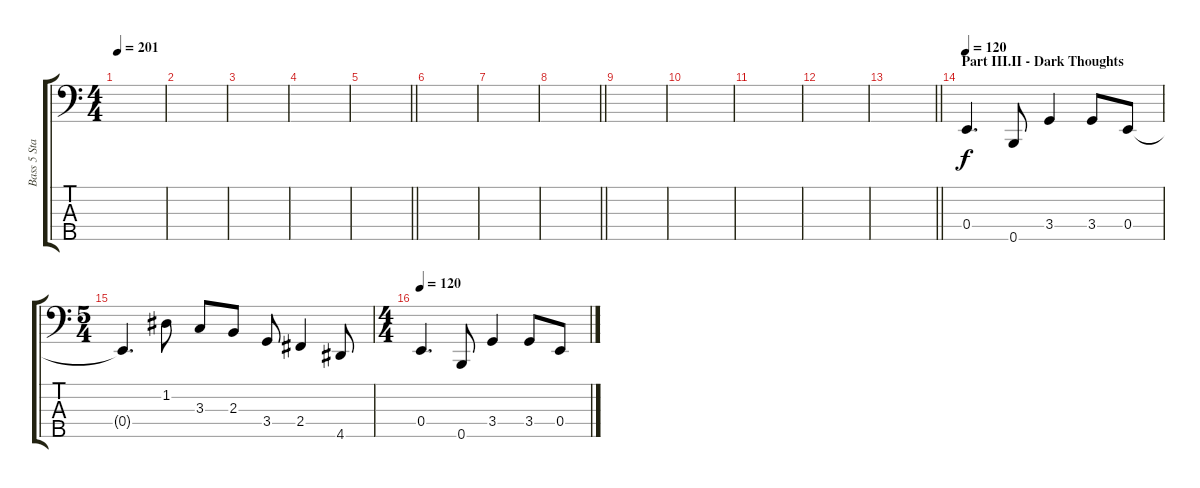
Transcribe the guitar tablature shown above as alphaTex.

\track ("Bass 5 Standard" "Bass 5 Sta") {instrument electricbassfinger}
\staff {score tabs}
\tuning (G2 D2 A1 E1 B0) {hide}
\ts (4 4)
\tempo 201
\clef f4
\ks c
|
|
|
|
\barLineRight lightlight
|
|
|
\barLineRight lightlight
|
|
|
|
|
\barLineRight lightlight
|
\section ("" "Part III.II - Dark Thoughts")
\tempo 120
0.4.4{d} 0.5.8 3.4.4 3.4.8 0.4.8 |
\ts (5 4)
0.4{t}.4{d} 1.2.8 3.3.8 2.3.8 3.4.8 2.4.4 4.5.8 |
\ts (4 4)
\tempo 120
0.4.4{d} 0.5.8 3.4.4 3.4.8 0.4.8
